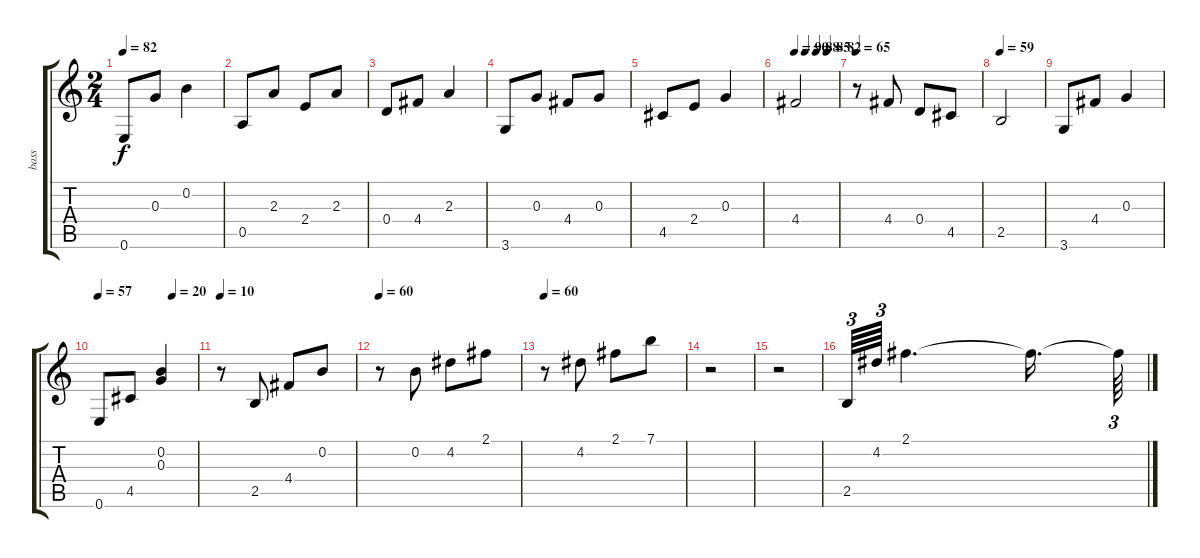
\track ("bass" "bass") {instrument acousticguitarnylon}
\staff {score tabs}
\tuning (E4 B3 G3 D3 A2 E2) {hide}
\ts (2 4)
\tempo 82
\clef g2
\ks c
0.6.8{dy f} 0.3.8 0.2.4 |
0.5.8 2.3.8 2.4.8 2.3.8 |
0.4.8 4.4.8 2.3.4 |
3.6.8 0.3.8 4.4.8 0.3.8 |
4.5.8 2.4.8 0.3.4 |
\tempo 90
\tempo (88 0.25)
\tempo (85 0.5)
\tempo (82 0.75)
4.4.2 |
\tempo 65
r.8 4.4.8 0.4.8 4.5.8 |
\tempo 59
2.5.2 |
3.6.8 4.4.8 0.3.4 |
\tempo 57
\tempo (20 0.75)
0.6.8 4.5.8 (0.2 0.3).4 |
\tempo 10
r.8 2.5.8 4.4.8 0.2.8 |
\tempo 60
r.8 0.2.8 4.2.8 2.1.8 |
\tempo 60
r.8 4.2.8 2.1.8 7.1.8 |
r.2 |
r.2 |
2.5.64{tu (3 2)} 4.2.64{tu (3 2)} 2.1.4{d} 2.1{t}.16{d} 2.1{t}.64{tu (3 2)}
